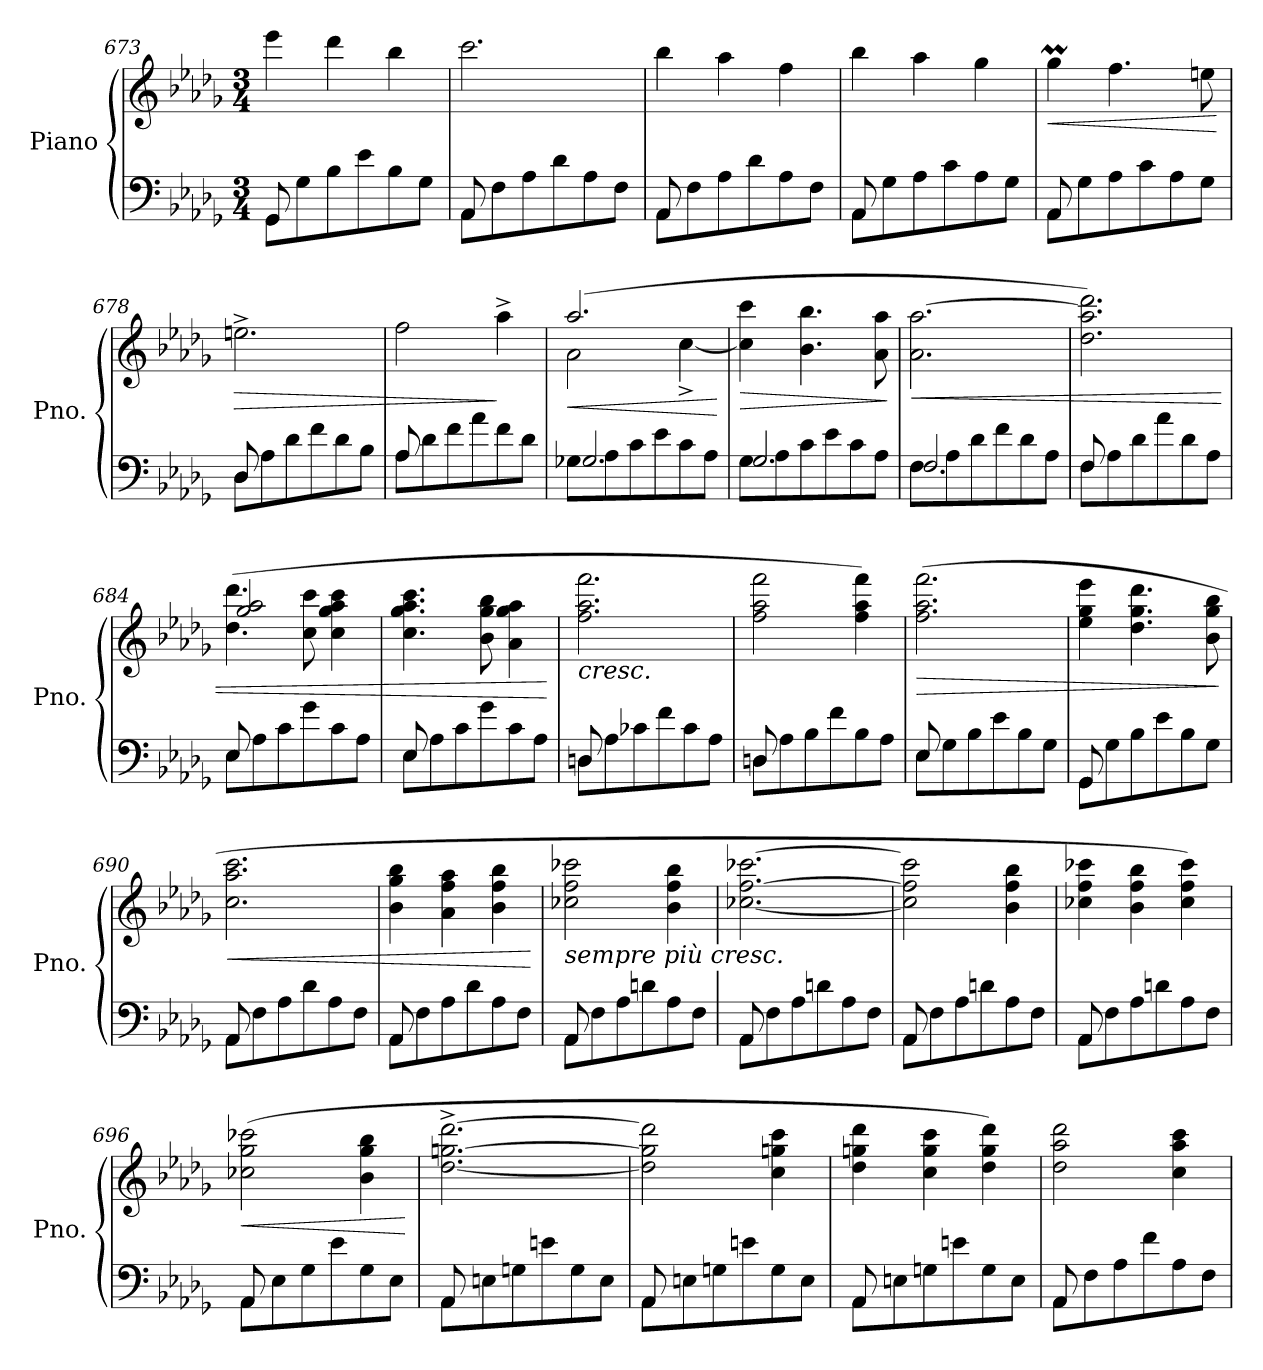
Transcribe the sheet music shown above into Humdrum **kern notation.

**kern	**kern	**dynam
*part1	*part1	*part1
*staff2	*staff1	*staff1/2
*I"Piano	*	*
*I'Pno.	*	*
!!LO:LB:g=z
*clefF4	*clefG2	*
*k[b-e-a-d-g-]	*k[b-e-a-d-g-]	*
*M3/4	*M3/4	*
=673	=673	=673
*^	*	*
8GG-\L	8GG-/	4eee-\	.
8G-\	8ryy	.	.
8B-\	2ryy	4ddd-\	.
8e-\	.	.	.
8B-\	.	4bb-\	.
8G-\J	.	.	.
=674	=674	=674	=674
8AA-\L	8AA-/	2.ccc\	.
8F\	8ryy	.	.
8A-\	2ryy	.	.
8d-\	.	.	.
8A-\	.	.	.
8F\J	.	.	.
=675	=675	=675	=675
8AA-\L	8AA-/	4bb-\	.
8F\	8ryy	.	.
8A-\	2ryy	4aa-\	.
8d-\	.	.	.
8A-\	.	4ff\	.
8F\J	.	.	.
=676	=676	=676	=676
8AA-\L	8AA-/	4bb-\	.
8G-\	8ryy	.	.
8A-\	2ryy	4aa-\	.
8c\	.	.	.
8A-\	.	4gg-\	.
8G-\J	.	.	.
=677	=677	=677	=677
!	!	!	!LO:HP:b
8AA-\L	8AA-/	4gg-M\	<
8G-\	8ryy	.	.
8A-\	2ryy	4.ff\	.
8c\	.	.	.
8A-\	.	.	.
8G-\J	.	8een\	.
*v	*v	*	*
.	.	[
=678	=678	=678
*^	*	*
!	!	!	!LO:HP:b
8D-\L	8D-/	2.een^\	>
8A-\	8ryy	.	.
8d-\	2ryy	.	.
8f\	.	.	.
8d-\	.	.	.
8B-\J	.	.	.
!!LO:PB:g=z
=679	=679	=679	=679
8A-\L	8A-/	2ff\	.
8d-\	8ryy	.	.
8f\	2ryy	.	.
8a-\	.	.	.
8f\	.	4aa-^\	]
8d-\J	.	.	.
=680	=680	=680	=680
!	!	!	!LO:HP:b
*	*	*^	*
8G-X\L	2.G-/	(>2.aa-/	2a-\: 2aa-\yy:	<
8A-\	.	.	.	.
8c\	.	.	.	.
8e-\	.	.	.	.
8c\	.	.	[4cc^\	.
8A-\J	.	.	.	.
*v	*v	*	*	*
*	*v	*v	*
.	.	[
=681	=681	=681
*^	*	*
!	!	!	!LO:HP:b
*	*	*^	*
8G-\L	2.G-/	4cc\] 4ccc\	4ryy	>
8A-\	.	.	.	.
8c\	.	4.b-\ 4.bb-\	2ryy	.
8e-\	.	.	.	.
8c\	.	.	.	.
8A-\J	.	8a-\ 8aa-\	.	.
*v	*v	*	*	*
*	*v	*v	*
.	.	]
=682	=682	=682
*^	*	*
!	!	!	!LO:HP:b
8F\L	2.F/	2.a-\ [2.aa-\	<
8A-\	.	.	.
8d-\	.	.	.
8f\	.	.	.
8d-\	.	.	.
8A-\J	.	.	.
=683	=683	=683	=683
8F\L	8F/	2.dd-\ 2.aa-\] 2.ddd-\)	.
8A-\	8ryy	.	.
8d-\	2ryy	.	.
8a-\	.	.	.
8d-\	.	.	.
8A-\J	.	.	.
!!LO:LB:g=z
=684	=684	=684	=684
*	*	*^	*
8E-\L	8E-/	(>4.dd-\ 4.ddd-\	2gg-/ 2aa-/	.
8A-\	8ryy	.	.	.
8c\	2ryy	.	.	.
8g-\	.	8cc\ 8ccc\	.	.
8c\	.	4cc\ 4gg-\ 4aa-\ 4ccc\	4ryy	.
8A-\J	.	.	.	.
*	*	*v	*v	*
=685	=685	=685	=685
8E-\L	8E-/	4.cc\ 4.gg-\ 4.aa-\ 4.ccc\	.
8A-\	8ryy	.	.
8c\	2ryy	.	.
8g-\	.	8b-\ 8gg-\ 8bb-\	.
8c\	.	4a-\ 4gg-\ 4aa-\	.
8A-\J	.	.	.
*v	*v	*	*
.	.	[
=686	=686	=686
*^	*	*
!	!	!LO:TX:b:i:t=cresc.	!
8Dn\L	8D/	2.ff\ 2.aa-\ 2.fff\	.
8A-\	8ryy	.	.
8c-X\	2ryy	.	.
8f\	.	.	.
8c-\	.	.	.
8A-\J	.	.	.
=687	=687	=687	=687
8Dn\L	8D/	2ff\ 2aa-\ 2fff\	.
8A-\	8ryy	.	.
8B-\	2ryy	.	.
8f\	.	.	.
8B-\	.	4ff\ 4aa-\ 4fff\)	.
8A-\J	.	.	.
=688	=688	=688	=688
!	!	!	!LO:HP:b
8E-\L	8E-/	(>2.ff\ 2.aa-\ 2.fff\	>
8G-\	8ryy	.	.
8B-\	2ryy	.	.
8e-\	.	.	.
8B-\	.	.	.
8G-\J	.	.	.
!!LO:LB:g=z
=689	=689	=689	=689
8GG-\L	8GG-/	4ee-\ 4gg-\ 4eee-\	.
8G-\	8ryy	.	.
8B-\	2ryy	4.dd-\ 4.gg-\ 4.ddd-\	.
8e-\	.	.	.
8B-\	.	.	.
8G-\J	.	8b-\ 8gg-\ 8bb-\	.
*v	*v	*	*
.	.	]
=690	=690	=690
*^	*	*
!	!	!	!LO:HP:b
8AA-\L	8AA-/	2.cc\ 2.aa-\ 2.ccc\	<
8F\	8ryy	.	.
8A-\	2ryy	.	.
8d-\	.	.	.
8A-\	.	.	.
8F\J	.	.	.
=691	=691	=691	=691
8AA-\L	8AA-/	4b-\ 4gg-\ 4bb-\	.
8F\	8ryy	.	.
8A-\	2ryy	4a-\ 4ff\ 4aa-\	.
8d-\	.	.	.
8A-\	.	4b-\ 4ff\ 4bb-\	.
8F\J	.	.	.
*v	*v	*	*
.	.	[
=692	=692	=692
*^	*	*
!	!	!LO:TX:b:i:t=sempre più cresc.	!
8AA-\L	8AA-/	2cc-X\ 2ff\ 2ccc-X\	.
8F\	8ryy	.	.
8A-\	2ryy	.	.
8dn\	.	.	.
8A-\	.	4b-\ 4ff\ 4bb-\	.
8F\J	.	.	.
=693	=693	=693	=693
8AA-\L	8AA-/	[2.cc-X\ [2.ff\ [2.ccc-X\	.
8F\	8ryy	.	.
8A-\	2ryy	.	.
8dn\	.	.	.
8A-\	.	.	.
8F\J	.	.	.
=694	=694	=694	=694
8AA-\L	8AA-/	2cc-\] 2ff\] 2ccc-\]	.
8F\	8ryy	.	.
8A-\	2ryy	.	.
8dn\	.	.	.
8A-\	.	4b-\ 4ff\ 4bb-\	.
8F\J	.	.	.
!!LO:LB:g=z
=695	=695	=695	=695
8AA-\L	8AA-/	4cc-X\ 4ff\ 4ccc-X\	.
8F\	8ryy	.	.
8A-\	2ryy	4b-\ 4ff\ 4bb-\	.
8dn\	.	.	.
8A-\	.	4cc-\ 4ff\ 4ccc-\)	.
8F\J	.	.	.
=696	=696	=696	=696
!	!	!	!LO:HP:b
8AA-\L	8AA-/	(>2cc-X\ 2gg-\ 2ccc-X\	<
8E-\	8ryy	.	.
8G-\	4ryy	.	.
8e-\	.	.	.
8G-\	8ryy	4b-\ 4gg-\ 4bb-\	.
8E-\J	8ryy	.	.
*v	*v	*	*
.	.	[
=697	=697	=697
*^	*	*
8AA-\L	8AA-/	[2.dd-\^ [2.ggn\^ [2.ddd-\^	.
8En\	8ryy	.	.
8Gn\	2ryy	.	.
8en\	.	.	.
8G\	.	.	.
8E\J	.	.	.
=698	=698	=698	=698
8AA-\L	8AA-/	2dd-\] 2gg\] 2ddd-\]	.
8En\	8ryy	.	.
8Gn\	2ryy	.	.
8en\	.	.	.
8G\	.	4cc\ 4ggn\ 4ccc\	.
8E\J	.	.	.
=699	=699	=699	=699
8AA-\L	8AA-/	4dd-\ 4ggn\ 4ddd-\	.
8En\	8ryy	.	.
8Gn\	2ryy	4cc\ 4gg\ 4ccc\	.
8en\	.	.	.
8G\	.	4dd-\ 4gg\ 4ddd-\)	.
8E\J	.	.	.
!!LO:PB:g=z
=700	=700	=700	=700
8AA-\L	8AA-/	2dd-\ 2aa-\ 2ddd-\	.
8F\	8ryy	.	.
8A-\	4ryy	.	.
8f\	.	.	.
8A-\	8ryy	4cc\ 4aa-\ 4ccc\	.
8F\J	8ryy	.	.
*v	*v	*	*
=	=	=
*-	*-	*-
